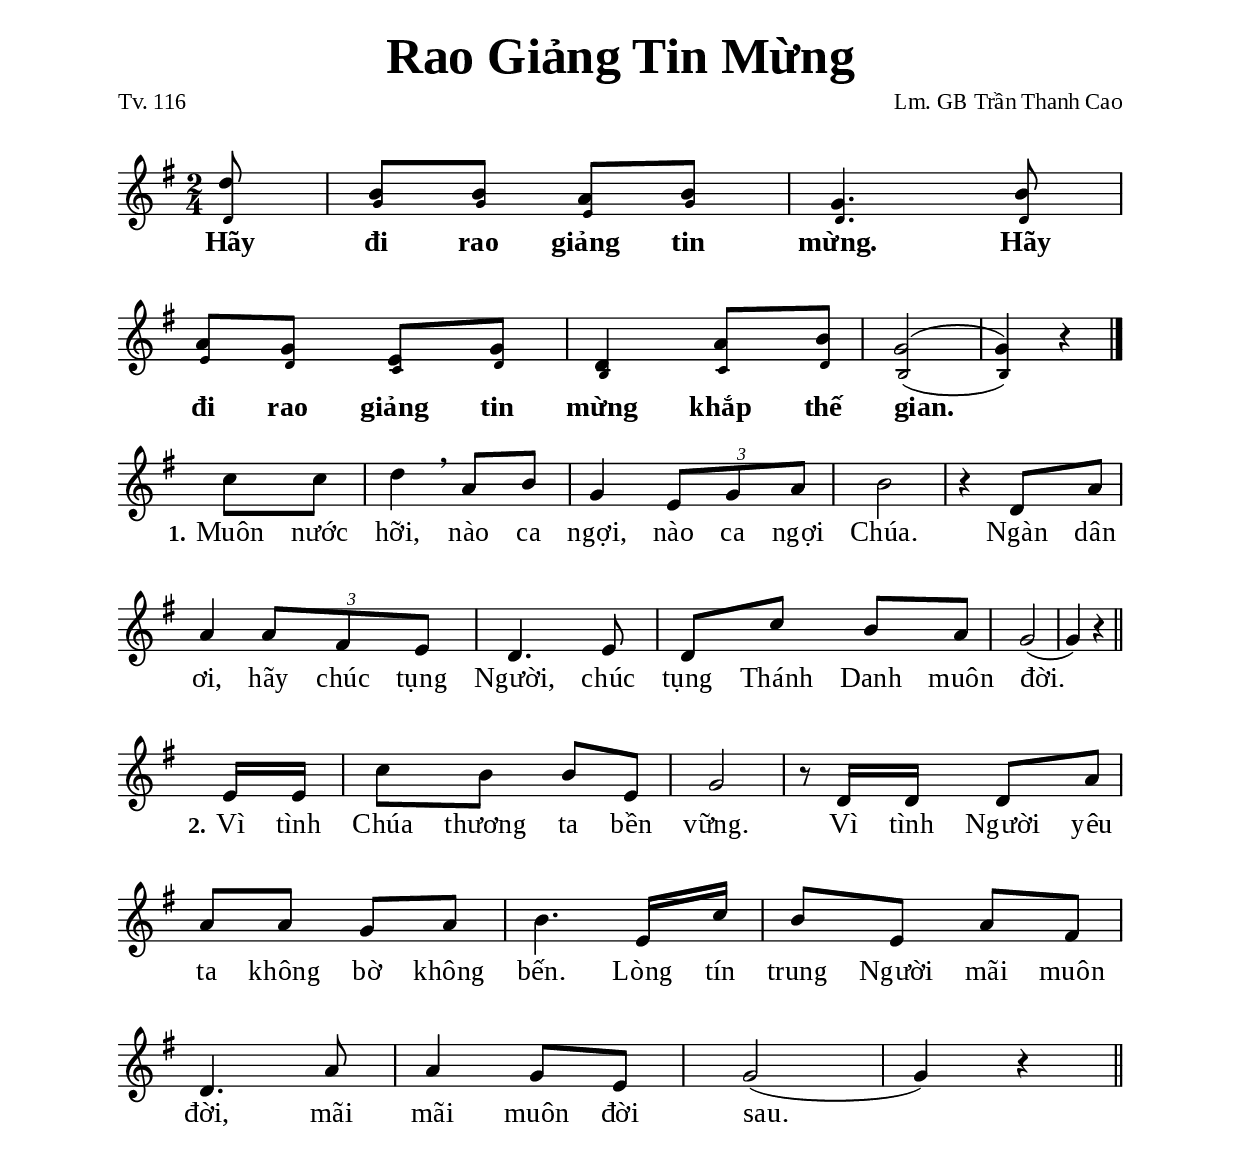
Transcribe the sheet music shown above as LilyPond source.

% Cài đặt chung
\version "2.22.1"
\include "english.ly"

\header {
  title = \markup { \fontsize #3 "Rao Giảng Tin Mừng" }
  poet = "Tv. 116"
  composer = "Lm. GB Trần Thanh Cao"
  arranger = " "
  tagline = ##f
}

% Nhạc điệp khúc
nhacDiepKhucSop = \relative c'' {
  \partial 8 d8 |
  b b a b |
  g4. b8 |
  a g e g |
  d4 a'8 b |
  g2 ^( |
  g4) r \bar "|."
}

nhacDiepKhucBas = \relative c' {
  \partial 8 d8 
  g g e g |
  d4. d8 |
  e d c d |
  b4 c8 d |
  b2 _( |
  b4) r
}

% Nhạc phiên khúc
nhacPhienKhucMot = \relative c'' {
  \partial 4 c8 c |
  d4 \breathe a8 b |
  g4 \tuplet 3/2 { e8 g a } |
  b2 |
  r4 d,8 a' |
  a4 \tuplet 3/2 { a8 fs e } |
  d4. e8 |
  d c' b a |
  g2 ( |
  g4) r \bar "||"
}

nhacPhienKhucHai = \relative c' {
  \partial 8 e16 e |
  c'8 b b e, |
  g2 |
  r8 d16 d d8 a' |
  a a g a |
  b4. e,16 c' |
  b8 e, a fs |
  d4. a'8 |
  a4 g8 e |
  g2 ( |
  g4) r \bar "||"
}

% Lời điệp khúc
loiDiepKhuc = \lyricmode {
  Hãy đi rao giảng tin mừng.
  Hãy đi rao giảng tin mừng khắp thế gian.
}

% Lời phiên khúc
loiPhienKhucMot = \lyricmode {
  \set stanza = #"1."
  Muôn nước hỡi, nào ca ngợi, nào ca ngợi Chúa.
  Ngàn dân ơi, hãy chúc tụng Người,
  chúc tụng Thánh Danh muôn đời.
}

loiPhienKhucHai = \lyricmode {
  \set stanza = #"2."
  Vì tình Chúa thương ta bền vững.
  Vì tình Người yêu ta không bờ không bến.
  Lòng tín trung Người mãi muôn đời, mãi mãi muôn đời sau.
}


% Dàn trang
\paper {
  #(set-paper-size "a4")
  top-margin = 10\mm
  bottom-margin = 10\mm
  left-margin = 20\mm
  right-margin = 20\mm
  indent = #0
  #(define fonts
    (make-pango-font-tree
      "Liberation Serif"
      "Liberation Serif"
      "Liberation Serif"
      (/ 20 20)))
  page-count = #1
  system-system-spacing = #'((basic-distance . 14))
  score-system-spacing = #'((basic-distance . 14))
}

% Thiết lập tông và nhịp
TongNhip = { \key g \major \time 2/4 }

% Đổi kích thước nốt cho bè phụ
notBePhu =
#(define-music-function (font-size music) (number? ly:music?)
   (for-some-music
     (lambda (m)
       (if (music-is-of-type? m 'rhythmic-event)
           (begin
             (set! (ly:music-property m 'tweaks)
                   (cons `(font-size . ,font-size)
                         (ly:music-property m 'tweaks)))
             #t)
           #f))
     music)
   music)

\score {
  \new ChoirStaff <<
    \new Staff = diepKhuc \with {
        \consists "Merge_rests_engraver"
        %\magnifyStaff #(magstep +1)
        printPartCombineTexts = ##f
      }
      <<
      \new Voice \TongNhip \partCombine 
        \nhacDiepKhucSop
        \notBePhu -3 { \nhacDiepKhucBas }
      \new NullVoice = nhacThamChieu \nhacDiepKhucSop
      \new Lyrics \lyricsto nhacThamChieu \loiDiepKhuc
      >>
  >>
  \layout {
    \override Lyrics.LyricText.font-series = #'bold
    \override Lyrics.LyricText.font-size = #+2
    \override Lyrics.LyricSpace.minimum-distance = #5
    \override Score.BarNumber.break-visibility = ##(#f #f #f)
    \override Score.SpacingSpanner.uniform-stretching = ##t
  }
}

\score {
  \new ChoirStaff <<
    \new Staff = phienKhuc \with {
        %\magnifyStaff #(magstep +1)
      }
      <<
      \new Voice = beSop {
        \key g \major \time 2/4 \nhacPhienKhucMot
      }
    >>
    \new Lyrics \lyricsto beSop \loiPhienKhucMot
  >>
  \layout {
    \override Staff.TimeSignature.transparent = ##t
    \override Lyrics.LyricText.font-size = #+2
    \override Lyrics.LyricSpace.minimum-distance = #2.5
    \override Score.BarNumber.break-visibility = ##(#f #f #f)
    \override Score.SpacingSpanner.uniform-stretching = ##t
  }
}

\score {
  \new ChoirStaff <<
    \new Staff = phienKhuc \with {
        %\magnifyStaff #(magstep +1)
      }
      <<
      \new Voice = beSop {
        \key g \major \time 2/4 \nhacPhienKhucHai
      }
    >>
    \new Lyrics \lyricsto beSop \loiPhienKhucHai
  >>
  \layout {
    \override Staff.TimeSignature.transparent = ##t
    \override Lyrics.LyricText.font-size = #+2
    \override Lyrics.LyricSpace.minimum-distance = #3
    \override Score.BarNumber.break-visibility = ##(#f #f #f)
    \override Score.SpacingSpanner.uniform-stretching = ##t
  }
}
